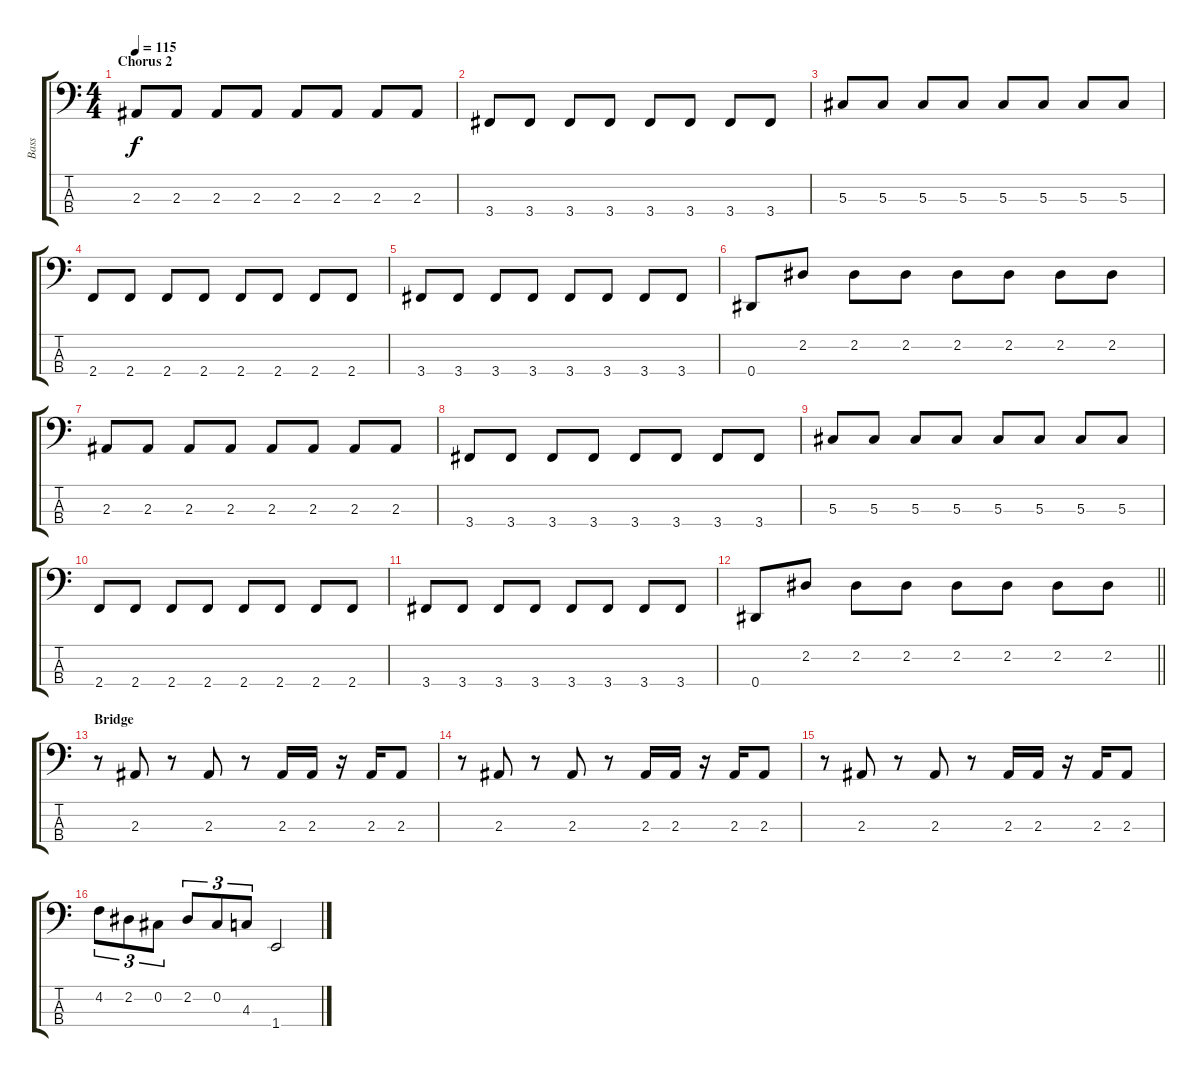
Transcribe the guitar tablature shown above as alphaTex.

\track ("Bass" "Bass") {instrument electricbassfinger}
\staff {score tabs}
\tuning (Gb2 Db2 Ab1 Eb1) {hide}
\ts (4 4)
\section ("" "Chorus 2")
\tempo 115
\clef f4
\ks c
2.3.8{dy f} 2.3.8 2.3.8 2.3.8 2.3.8 2.3.8 2.3.8 2.3.8 |
3.4.8 3.4.8 3.4.8 3.4.8 3.4.8 3.4.8 3.4.8 3.4.8 |
5.3.8 5.3.8 5.3.8 5.3.8 5.3.8 5.3.8 5.3.8 5.3.8 |
2.4.8 2.4.8 2.4.8 2.4.8 2.4.8 2.4.8 2.4.8 2.4.8 |
3.4.8 3.4.8 3.4.8 3.4.8 3.4.8 3.4.8 3.4.8 3.4.8 |
0.4.8 2.2.8 2.2.8 2.2.8 2.2.8 2.2.8 2.2.8 2.2.8 |
2.3.8 2.3.8 2.3.8 2.3.8 2.3.8 2.3.8 2.3.8 2.3.8 |
3.4.8 3.4.8 3.4.8 3.4.8 3.4.8 3.4.8 3.4.8 3.4.8 |
5.3.8 5.3.8 5.3.8 5.3.8 5.3.8 5.3.8 5.3.8 5.3.8 |
2.4.8 2.4.8 2.4.8 2.4.8 2.4.8 2.4.8 2.4.8 2.4.8 |
3.4.8 3.4.8 3.4.8 3.4.8 3.4.8 3.4.8 3.4.8 3.4.8 |
\barLineRight lightlight
0.4.8 2.2.8 2.2.8 2.2.8 2.2.8 2.2.8 2.2.8 2.2.8 |
\section ("" "Bridge")
r.8 2.3.8 r.8 2.3.8 r.8 2.3.16 2.3.16 r.16 2.3.16 2.3.8 |
r.8 2.3.8 r.8 2.3.8 r.8 2.3.16 2.3.16 r.16 2.3.16 2.3.8 |
r.8 2.3.8 r.8 2.3.8 r.8 2.3.16 2.3.16 r.16 2.3.16 2.3.8 |
4.2.8{tu (3 2)} 2.2.8{tu (3 2)} 0.2.8{tu (3 2)} 2.2.8{tu (3 2)} 0.2.8{tu (3 2)} 4.3.8{tu (3 2)} 1.4.2
